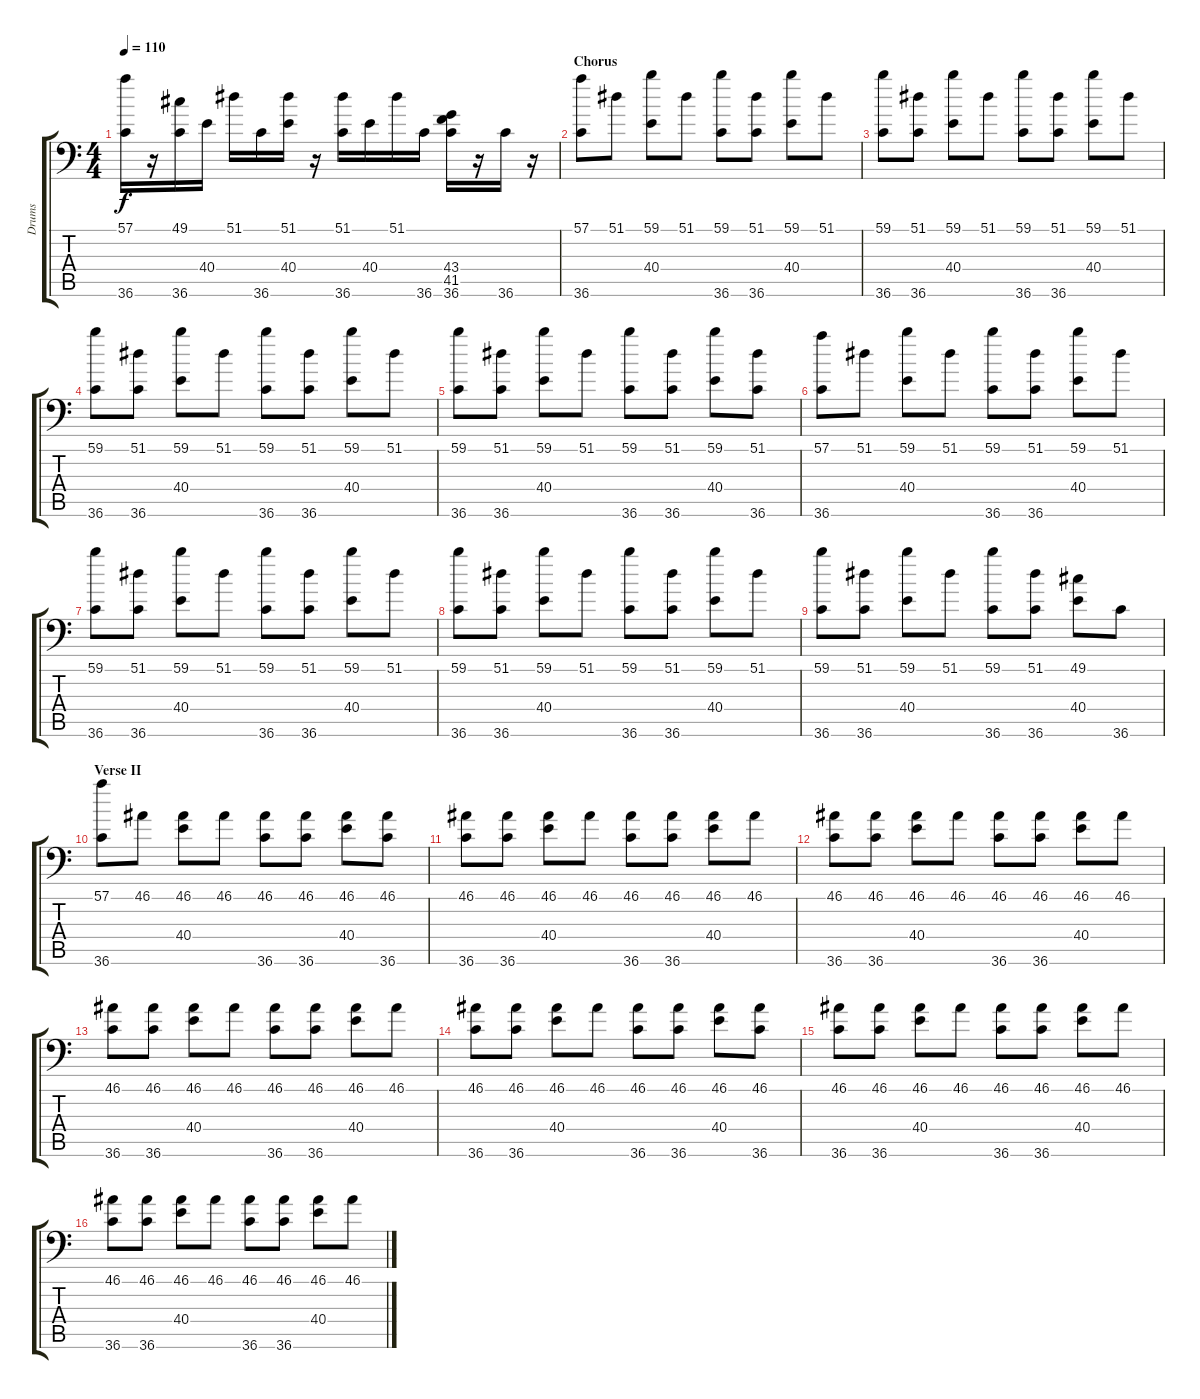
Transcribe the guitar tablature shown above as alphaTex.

\track ("Drums" "Drums") {instrument acousticgrandpiano}
\staff {score tabs}
\tuning (C-1 C-1 C-1 C-1 C-1 C-1) {hide}
\ts (4 4)
\tempo 110
\clef f4
\ks c
(57.1 36.6).16{dy f} r.16 (49.1 36.6).16 40.4.16 51.1.16 36.6.16 (51.1 40.4).16 r.16 (51.1 36.6).16 40.4.16 51.1.16 36.6.16 (43.4 41.5 36.6).16 r.16 36.6.16 r.16 |
\section ("" "Chorus")
(57.1 36.6).8 51.1.8 (59.1 40.4).8 51.1.8 (59.1 36.6).8 (51.1 36.6).8 (59.1 40.4).8 51.1.8 |
(59.1 36.6).8 (51.1 36.6).8 (59.1 40.4).8 51.1.8 (59.1 36.6).8 (51.1 36.6).8 (59.1 40.4).8 51.1.8 |
(59.1 36.6).8 (51.1 36.6).8 (59.1 40.4).8 51.1.8 (59.1 36.6).8 (51.1 36.6).8 (59.1 40.4).8 51.1.8 |
(59.1 36.6).8 (51.1 36.6).8 (59.1 40.4).8 51.1.8 (59.1 36.6).8 (51.1 36.6).8 (59.1 40.4).8 (51.1 36.6).8 |
(57.1 36.6).8 51.1.8 (59.1 40.4).8 51.1.8 (59.1 36.6).8 (51.1 36.6).8 (59.1 40.4).8 51.1.8 |
(59.1 36.6).8 (51.1 36.6).8 (59.1 40.4).8 51.1.8 (59.1 36.6).8 (51.1 36.6).8 (59.1 40.4).8 51.1.8 |
(59.1 36.6).8 (51.1 36.6).8 (59.1 40.4).8 51.1.8 (59.1 36.6).8 (51.1 36.6).8 (59.1 40.4).8 51.1.8 |
(59.1 36.6).8 (51.1 36.6).8 (59.1 40.4).8 51.1.8 (59.1 36.6).8 (51.1 36.6).8 (49.1 40.4).8 36.6.8 |
\section ("" "Verse II")
(57.1 36.6).8 46.1.8 (46.1 40.4).8 46.1.8 (46.1 36.6).8 (46.1 36.6).8 (46.1 40.4).8 (46.1 36.6).8 |
(46.1 36.6).8 (46.1 36.6).8 (46.1 40.4).8 46.1.8 (46.1 36.6).8 (46.1 36.6).8 (46.1 40.4).8 46.1.8 |
(46.1 36.6).8 (46.1 36.6).8 (46.1 40.4).8 46.1.8 (46.1 36.6).8 (46.1 36.6).8 (46.1 40.4).8 46.1.8 |
(46.1 36.6).8 (46.1 36.6).8 (46.1 40.4).8 46.1.8 (46.1 36.6).8 (46.1 36.6).8 (46.1 40.4).8 46.1.8 |
(46.1 36.6).8 (46.1 36.6).8 (46.1 40.4).8 46.1.8 (46.1 36.6).8 (46.1 36.6).8 (46.1 40.4).8 (46.1 36.6).8 |
(46.1 36.6).8 (46.1 36.6).8 (46.1 40.4).8 46.1.8 (46.1 36.6).8 (46.1 36.6).8 (46.1 40.4).8 46.1.8 |
(46.1 36.6).8 (46.1 36.6).8 (46.1 40.4).8 46.1.8 (46.1 36.6).8 (46.1 36.6).8 (46.1 40.4).8 46.1.8
